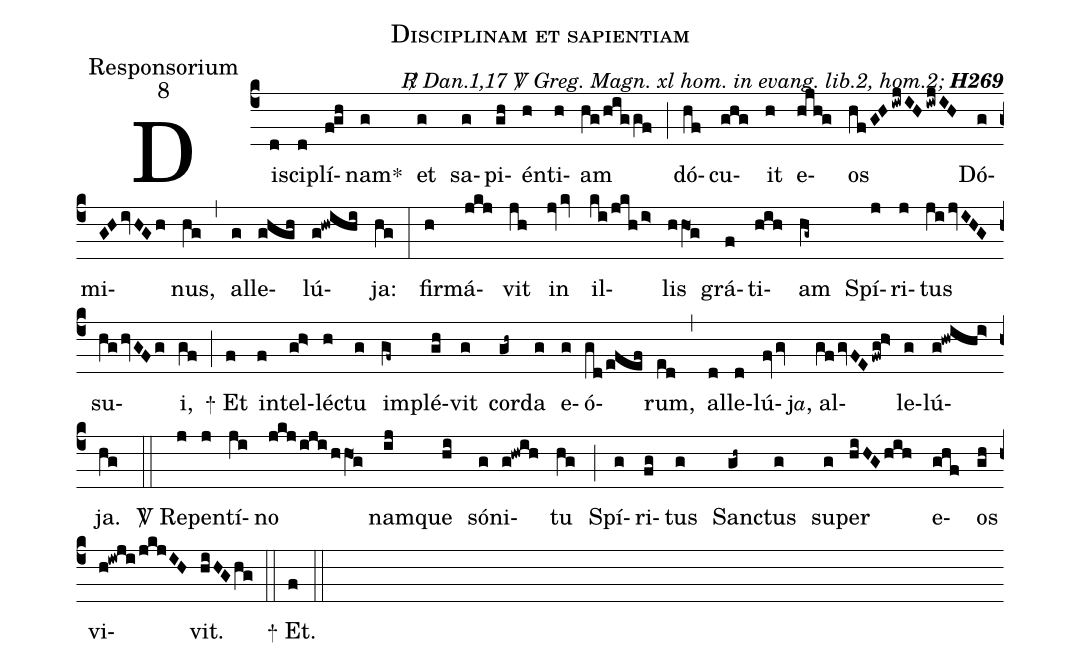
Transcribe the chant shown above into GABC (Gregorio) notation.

name:Disciplinam et sapientiam;
office-part:Responsorium;
mode:8;
commentary:{\itshape\mdseries \Rbar\  Dan.1,17  \Vbar\ Greg.\ Magn.\ xl hom.\ in evang.\ lib.2, hom.2;\/} {\bfseries H269};
%%
(c4)  Di(d)sci(d)plí(f!gh)nam<sp>*</sp>(g) et(g) sa(g)pi(gh)én(h)ti(h)am(hg/higgf) (;)
dó(hf)cu(ghg)it(h) e(hjh!g)os(hfGHiwjIHiwjIH) Dó(g)mi(GHivHGh)nus,(hg) (,) al(g)le(ghgh)lú(g!hwihi)ja:(hg) (:)
fir(h)má(jkj)vit(jh) in(jvkv) il(ki/jkh/i>)lis(hhO1g) grá(f)ti(hih)am(hg~) Spí(j)ri(j)tus(ji/jvIHG) su(hghvGFg)i,(gf) (;)
<sp>+</sp> Et(f) in(f)tel(g!h>)léc(h)tu(g) im(gf~)plé(gh)vit(g) cor(gh~)da(g) e(g)ó(gd/efef)rum,(ed) (,)
al(d)le(d)lú(fvgv/[4])j<e>a</e>, al(gfgvFEfwg!h>)le(g)lú(g!hwihi>)ja.(hg) (::)
<sp>V/</sp> Re(j)pen(j)tí(ji)no(jkj/iji/hhO1g) nam(ij)que(hi) só(g)ni(g!hwih)tu(hg) (;)
Spí(g)ri(fg)tus(g) Sanc(gh~)tus(g) su(g)per(hiHGhih) e(ghf)os(gh) vi(h!iwji/jkjIH)vit.(hiHGhg) (::)
<sp>+</sp> Et.(f) (::)
